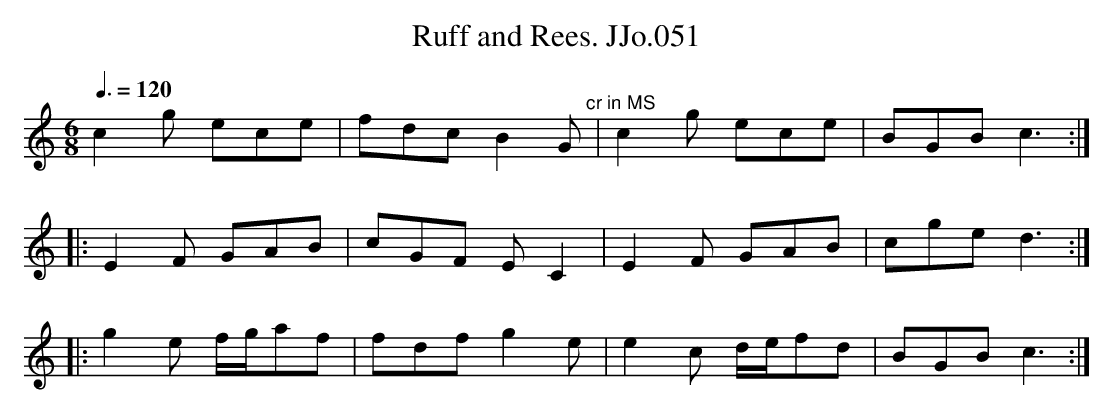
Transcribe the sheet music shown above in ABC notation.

X:1
T:Ruff and Rees. JJo.051
L:1/8
M:6/8
Q:3/8=120
K:C
c2g ece|fdc B2G"^cr in MS"|c2g ece|BGB c3::!
E2F GAB|cGF EC2|E2F GAB|cged3::!
g2e f/g/af|fdfg2e|e2c d/e/fd|BGBc3:|
